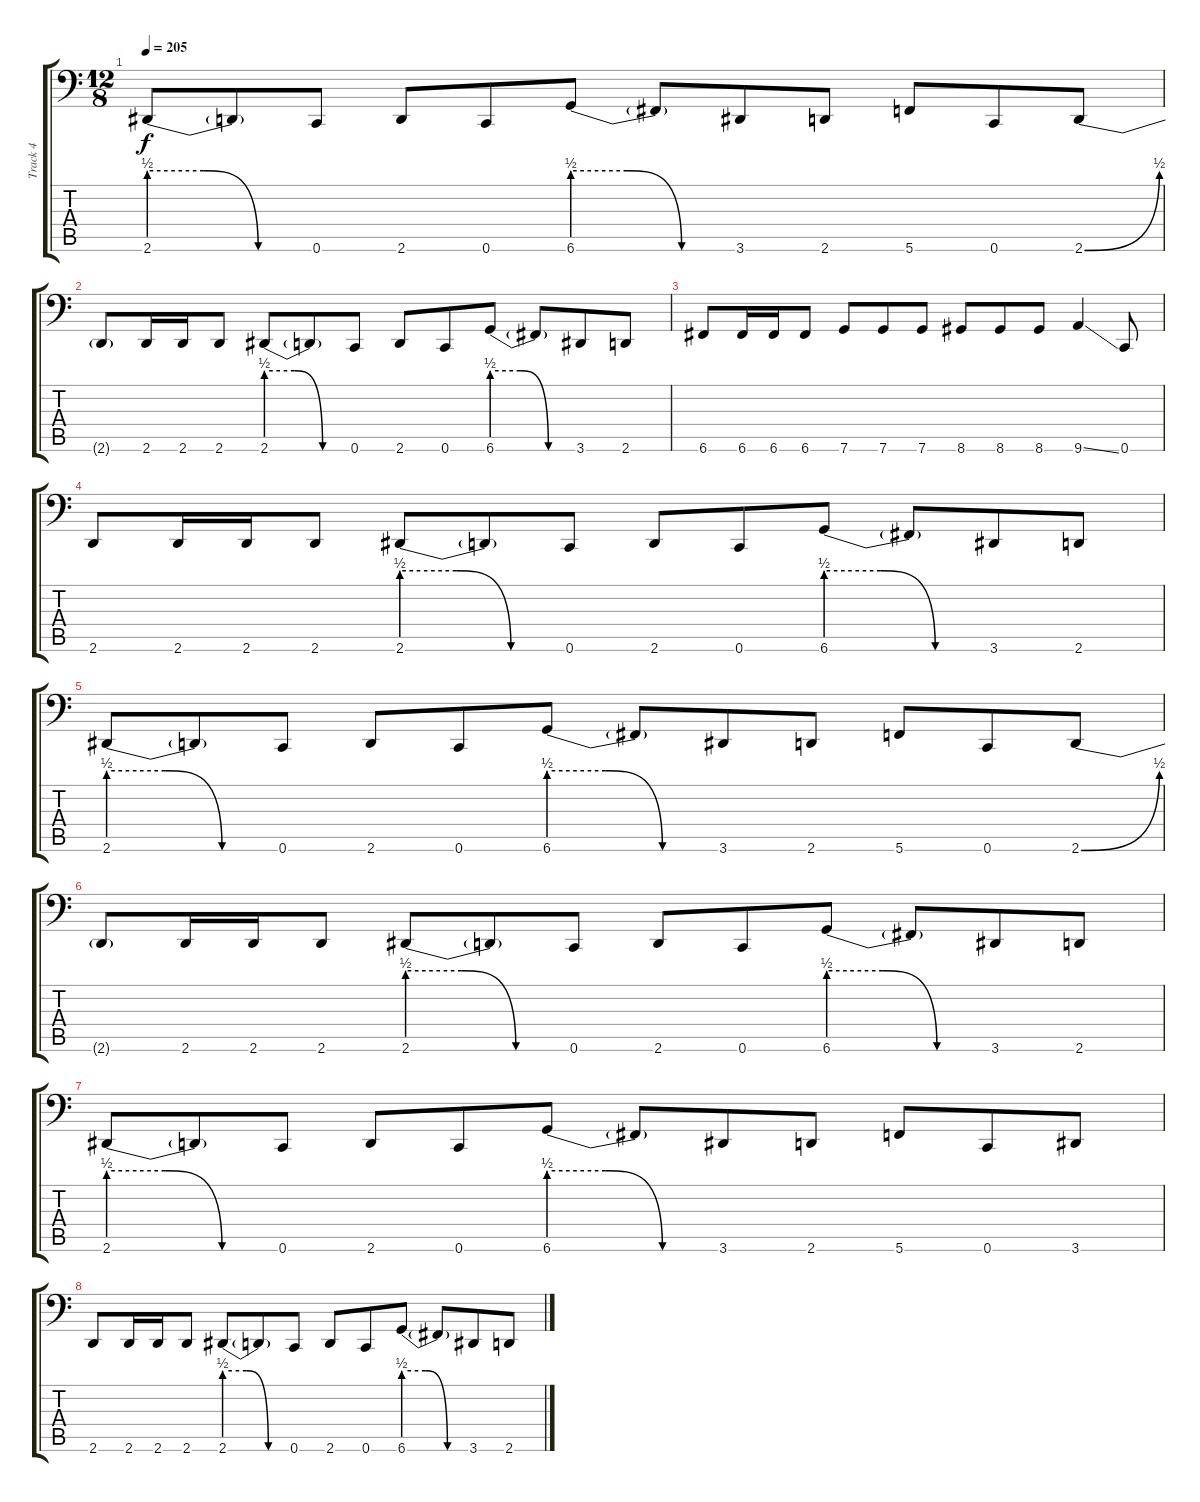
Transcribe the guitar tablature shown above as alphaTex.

\track ("Track 4" "Track 4") {instrument electricbassfinger}
\staff {score tabs}
\tuning (D3 A2 F2 C2 G1 C1) {hide}
\ts (12 8)
\tempo 205
\clef f4
\ks c
2.6{be (custom 0 2 20 2 40 0 60 0)}.8{dy f} 2.6{t}.8 0.6.8 2.6.8 0.6.8 6.6{be (custom 0 2 20 2 40 0 60 0)}.8 6.6{t}.8 3.6.8 2.6.8 5.6.8 0.6.8 2.6{be (bend 0 0 60 2)}.8 |
2.6{t}.8 2.6.16 2.6.16 2.6.8 2.6{be (custom 0 2 20 2 40 0 60 0)}.8 2.6{t}.8 0.6.8 2.6.8 0.6.8 6.6{be (custom 0 2 20 2 40 0 60 0)}.8 6.6{t}.8 3.6.8 2.6.8 |
6.6.8 6.6.16 6.6.16 6.6.8 7.6.8 7.6.8 7.6.8 8.6.8 8.6.8 8.6.8 9.6{ss}.4 0.6.8 |
2.6.8 2.6.16 2.6.16 2.6.8 2.6{be (custom 0 2 20 2 40 0 60 0)}.8 2.6{t}.8 0.6.8 2.6.8 0.6.8 6.6{be (custom 0 2 20 2 40 0 60 0)}.8 6.6{t}.8 3.6.8 2.6.8 |
2.6{be (custom 0 2 20 2 40 0 60 0)}.8 2.6{t}.8 0.6.8 2.6.8 0.6.8 6.6{be (custom 0 2 20 2 40 0 60 0)}.8 6.6{t}.8 3.6.8 2.6.8 5.6.8 0.6.8 2.6{be (bend 0 0 60 2)}.8 |
2.6{t}.8 2.6.16 2.6.16 2.6.8 2.6{be (custom 0 2 20 2 40 0 60 0)}.8 2.6{t}.8 0.6.8 2.6.8 0.6.8 6.6{be (custom 0 2 20 2 40 0 60 0)}.8 6.6{t}.8 3.6.8 2.6.8 |
2.6{be (custom 0 2 20 2 40 0 60 0)}.8 2.6{t}.8 0.6.8 2.6.8 0.6.8 6.6{be (custom 0 2 20 2 40 0 60 0)}.8 6.6{t}.8 3.6.8 2.6.8 5.6.8 0.6.8 3.6.8 |
2.6.8 2.6.16 2.6.16 2.6.8 2.6{be (custom 0 2 20 2 40 0 60 0)}.8 2.6{t}.8 0.6.8 2.6.8 0.6.8 6.6{be (custom 0 2 20 2 40 0 60 0)}.8 6.6{t}.8 3.6.8 2.6.8
